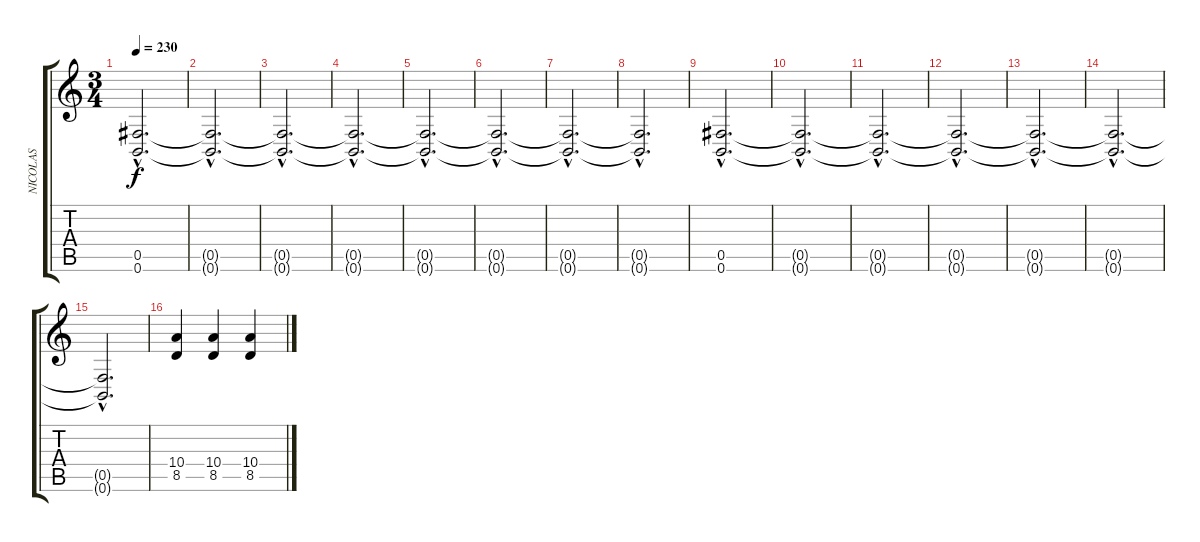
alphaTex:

\track ("NICOLAS" "NICOLAS") {instrument overdrivenguitar}
\staff {score tabs}
\tuning (Db4 Ab3 E3 B2 Gb2 B1) {hide}
\ts (3 4)
\tempo 230
\clef g2
\ks c
(0.5{hac} 0.6{hac}).2{d dy f instrument overdrivenguitar} |
(0.5{hac t} 0.6{hac t}).2{d} |
(0.5{hac t} 0.6{hac t}).2{d} |
(0.5{hac t} 0.6{hac t}).2{d} |
(0.5{hac t} 0.6{hac t}).2{d} |
(0.5{hac t} 0.6{hac t}).2{d} |
(0.5{hac t} 0.6{hac t}).2{d} |
(0.5{hac t} 0.6{hac t}).2{d} |
(0.5{hac} 0.6{hac}).2{d} |
(0.5{hac t} 0.6{hac t}).2{d} |
(0.5{hac t} 0.6{hac t}).2{d} |
(0.5{hac t} 0.6{hac t}).2{d} |
(0.5{hac t} 0.6{hac t}).2{d} |
(0.5{hac t} 0.6{hac t}).2{d} |
(0.5{hac t} 0.6{hac t}).2{d} |
(10.4 8.5).4 (10.4 8.5).4 (10.4 8.5).4
